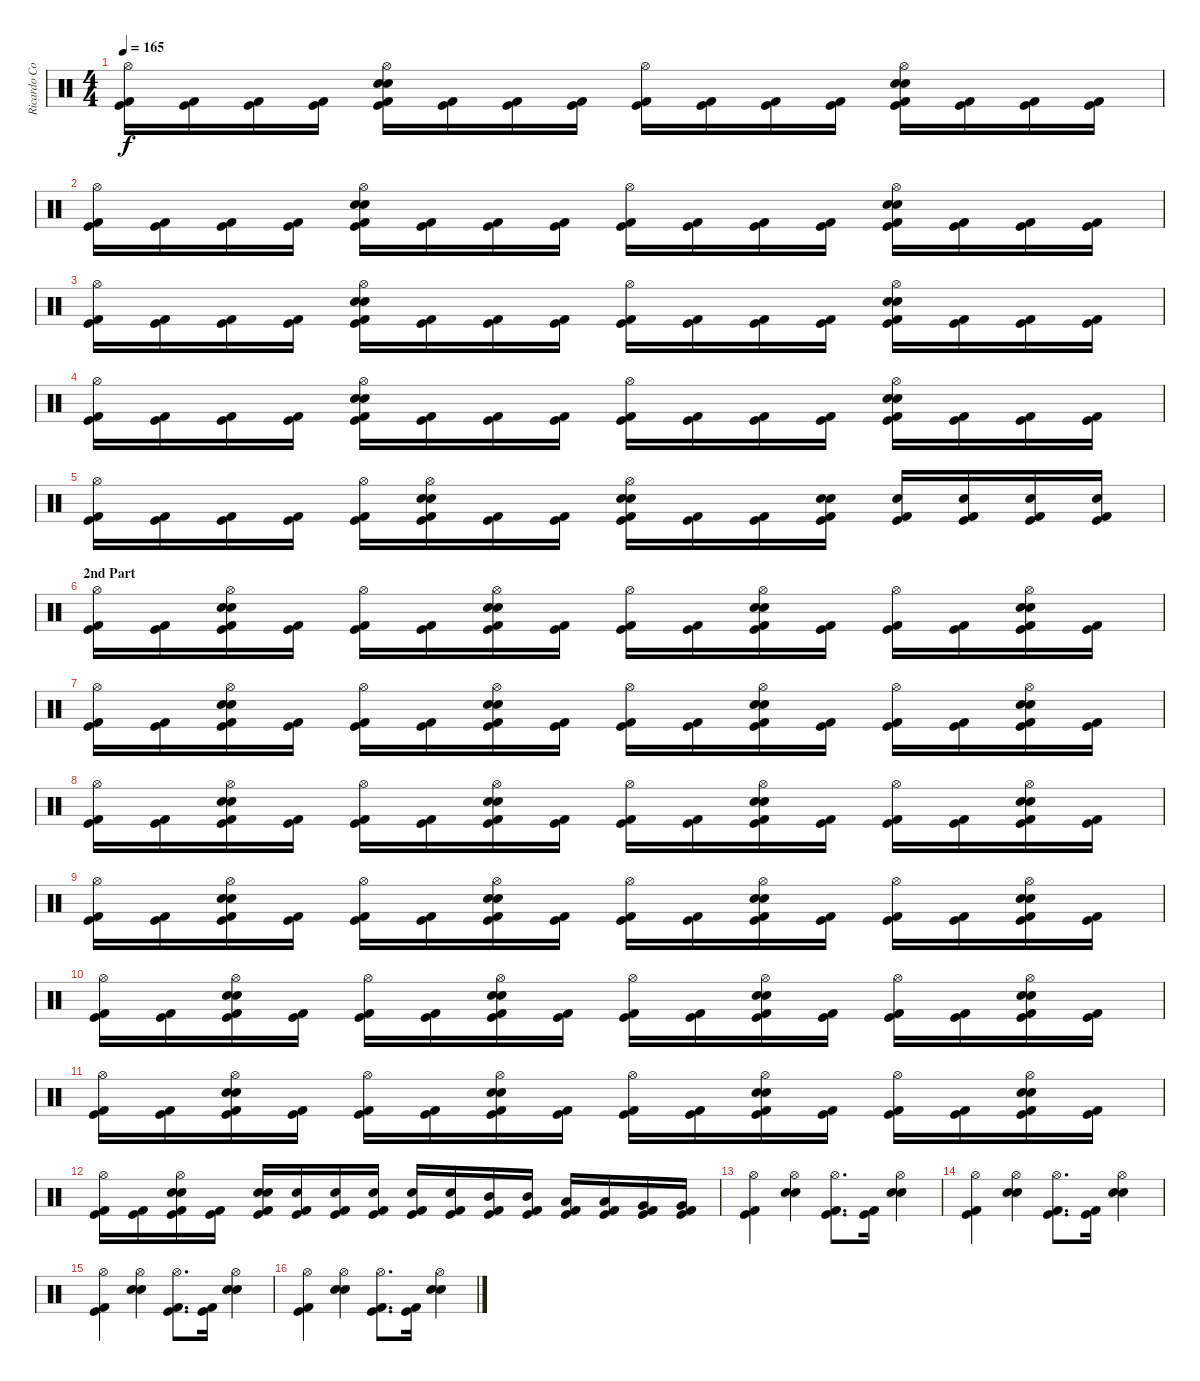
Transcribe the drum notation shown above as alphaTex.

\track ("Ricardo Confessori" "Ricardo Co") {instrument percussion}
\staff {score}
\articulation defaults
\ts (4 4)
\tempo 165
\clef neutral
\ks c
("Hi-Hat (open)" "Kick (hit) 2" "Kick (hit)").16{dy f} ("Kick (hit) 2" "Kick (hit)").16 ("Kick (hit) 2" "Kick (hit)").16 ("Kick (hit) 2" "Kick (hit)").16 ("Hi-Hat (open)" "Electric Snare (hit)" "Snare (hit) 2" "Kick (hit) 2" "Kick (hit)").16 ("Kick (hit) 2" "Kick (hit)").16 ("Kick (hit) 2" "Kick (hit)").16 ("Kick (hit) 2" "Kick (hit)").16 ("Hi-Hat (open)" "Kick (hit) 2" "Kick (hit)").16 ("Kick (hit) 2" "Kick (hit)").16 ("Kick (hit) 2" "Kick (hit)").16 ("Kick (hit) 2" "Kick (hit)").16 ("Hi-Hat (open)" "Electric Snare (hit)" "Snare (hit) 2" "Kick (hit) 2" "Kick (hit)").16 ("Kick (hit) 2" "Kick (hit)").16 ("Kick (hit) 2" "Kick (hit)").16 ("Kick (hit) 2" "Kick (hit)").16 |
("Hi-Hat (open)" "Kick (hit) 2" "Kick (hit)").16 ("Kick (hit) 2" "Kick (hit)").16 ("Kick (hit) 2" "Kick (hit)").16 ("Kick (hit) 2" "Kick (hit)").16 ("Hi-Hat (open)" "Electric Snare (hit)" "Snare (hit) 2" "Kick (hit) 2" "Kick (hit)").16 ("Kick (hit) 2" "Kick (hit)").16 ("Kick (hit) 2" "Kick (hit)").16 ("Kick (hit) 2" "Kick (hit)").16 ("Hi-Hat (open)" "Kick (hit) 2" "Kick (hit)").16 ("Kick (hit) 2" "Kick (hit)").16 ("Kick (hit) 2" "Kick (hit)").16 ("Kick (hit) 2" "Kick (hit)").16 ("Hi-Hat (open)" "Electric Snare (hit)" "Snare (hit) 2" "Kick (hit) 2" "Kick (hit)").16 ("Kick (hit) 2" "Kick (hit)").16 ("Kick (hit) 2" "Kick (hit)").16 ("Kick (hit) 2" "Kick (hit)").16 |
("Hi-Hat (open)" "Kick (hit) 2" "Kick (hit)").16 ("Kick (hit) 2" "Kick (hit)").16 ("Kick (hit) 2" "Kick (hit)").16 ("Kick (hit) 2" "Kick (hit)").16 ("Hi-Hat (open)" "Electric Snare (hit)" "Snare (hit) 2" "Kick (hit) 2" "Kick (hit)").16 ("Kick (hit) 2" "Kick (hit)").16 ("Kick (hit) 2" "Kick (hit)").16 ("Kick (hit) 2" "Kick (hit)").16 ("Hi-Hat (open)" "Kick (hit) 2" "Kick (hit)").16 ("Kick (hit) 2" "Kick (hit)").16 ("Kick (hit) 2" "Kick (hit)").16 ("Kick (hit) 2" "Kick (hit)").16 ("Hi-Hat (open)" "Electric Snare (hit)" "Snare (hit) 2" "Kick (hit) 2" "Kick (hit)").16 ("Kick (hit) 2" "Kick (hit)").16 ("Kick (hit) 2" "Kick (hit)").16 ("Kick (hit) 2" "Kick (hit)").16 |
("Hi-Hat (open)" "Kick (hit) 2" "Kick (hit)").16 ("Kick (hit) 2" "Kick (hit)").16 ("Kick (hit) 2" "Kick (hit)").16 ("Kick (hit) 2" "Kick (hit)").16 ("Hi-Hat (open)" "Electric Snare (hit)" "Snare (hit) 2" "Kick (hit) 2" "Kick (hit)").16 ("Kick (hit) 2" "Kick (hit)").16 ("Kick (hit) 2" "Kick (hit)").16 ("Kick (hit) 2" "Kick (hit)").16 ("Hi-Hat (open)" "Kick (hit) 2" "Kick (hit)").16 ("Kick (hit) 2" "Kick (hit)").16 ("Kick (hit) 2" "Kick (hit)").16 ("Kick (hit) 2" "Kick (hit)").16 ("Hi-Hat (open)" "Electric Snare (hit)" "Snare (hit) 2" "Kick (hit) 2" "Kick (hit)").16 ("Kick (hit) 2" "Kick (hit)").16 ("Kick (hit) 2" "Kick (hit)").16 ("Kick (hit) 2" "Kick (hit)").16 |
("Hi-Hat (open)" "Kick (hit) 2" "Kick (hit)").16 ("Kick (hit) 2" "Kick (hit)").16 ("Kick (hit) 2" "Kick (hit)").16 ("Kick (hit) 2" "Kick (hit)").16 ("Hi-Hat (open)" "Kick (hit) 2" "Kick (hit)").16 ("Hi-Hat (open)" "Electric Snare (hit)" "Snare (hit) 2" "Kick (hit) 2" "Kick (hit)").16 ("Kick (hit) 2" "Kick (hit)").16 ("Kick (hit) 2" "Kick (hit)").16 ("Hi-Hat (open)" "Electric Snare (hit)" "Snare (hit) 2" "Kick (hit) 2" "Kick (hit)").16 ("Kick (hit) 2" "Kick (hit)").16 ("Kick (hit) 2" "Kick (hit)").16 ("Electric Snare (hit)" "Snare (hit) 2" "Kick (hit) 2" "Kick (hit)").16 ("Electric Snare (hit)" "Kick (hit) 2" "Kick (hit)").16 ("Electric Snare (hit)" "Kick (hit) 2" "Kick (hit)").16 ("Electric Snare (hit)" "Kick (hit) 2" "Kick (hit)").16 ("Electric Snare (hit)" "Kick (hit) 2" "Kick (hit)").16 |
\section ("" "2nd Part")
("Hi-Hat (open)" "Kick (hit) 2" "Kick (hit)").16 ("Kick (hit) 2" "Kick (hit)").16 ("Hi-Hat (open)" "Electric Snare (hit)" "Snare (hit) 2" "Kick (hit) 2" "Kick (hit)").16 ("Kick (hit) 2" "Kick (hit)").16 ("Hi-Hat (open)" "Kick (hit) 2" "Kick (hit)").16 ("Kick (hit) 2" "Kick (hit)").16 ("Hi-Hat (open)" "Electric Snare (hit)" "Snare (hit) 2" "Kick (hit) 2" "Kick (hit)").16 ("Kick (hit) 2" "Kick (hit)").16 ("Hi-Hat (open)" "Kick (hit) 2" "Kick (hit)").16 ("Kick (hit) 2" "Kick (hit)").16 ("Hi-Hat (open)" "Electric Snare (hit)" "Snare (hit) 2" "Kick (hit) 2" "Kick (hit)").16 ("Kick (hit) 2" "Kick (hit)").16 ("Hi-Hat (open)" "Kick (hit) 2" "Kick (hit)").16 ("Kick (hit) 2" "Kick (hit)").16 ("Hi-Hat (open)" "Electric Snare (hit)" "Snare (hit) 2" "Kick (hit) 2" "Kick (hit)").16 ("Kick (hit) 2" "Kick (hit)").16 |
("Hi-Hat (open)" "Kick (hit) 2" "Kick (hit)").16 ("Kick (hit) 2" "Kick (hit)").16 ("Hi-Hat (open)" "Electric Snare (hit)" "Snare (hit) 2" "Kick (hit) 2" "Kick (hit)").16 ("Kick (hit) 2" "Kick (hit)").16 ("Hi-Hat (open)" "Kick (hit) 2" "Kick (hit)").16 ("Kick (hit) 2" "Kick (hit)").16 ("Hi-Hat (open)" "Electric Snare (hit)" "Snare (hit) 2" "Kick (hit) 2" "Kick (hit)").16 ("Kick (hit) 2" "Kick (hit)").16 ("Hi-Hat (open)" "Kick (hit) 2" "Kick (hit)").16 ("Kick (hit) 2" "Kick (hit)").16 ("Hi-Hat (open)" "Electric Snare (hit)" "Snare (hit) 2" "Kick (hit) 2" "Kick (hit)").16 ("Kick (hit) 2" "Kick (hit)").16 ("Hi-Hat (open)" "Kick (hit) 2" "Kick (hit)").16 ("Kick (hit) 2" "Kick (hit)").16 ("Hi-Hat (open)" "Electric Snare (hit)" "Snare (hit) 2" "Kick (hit) 2" "Kick (hit)").16 ("Kick (hit) 2" "Kick (hit)").16 |
("Hi-Hat (open)" "Kick (hit) 2" "Kick (hit)").16 ("Kick (hit) 2" "Kick (hit)").16 ("Hi-Hat (open)" "Electric Snare (hit)" "Snare (hit) 2" "Kick (hit) 2" "Kick (hit)").16 ("Kick (hit) 2" "Kick (hit)").16 ("Hi-Hat (open)" "Kick (hit) 2" "Kick (hit)").16 ("Kick (hit) 2" "Kick (hit)").16 ("Hi-Hat (open)" "Electric Snare (hit)" "Snare (hit) 2" "Kick (hit) 2" "Kick (hit)").16 ("Kick (hit) 2" "Kick (hit)").16 ("Hi-Hat (open)" "Kick (hit) 2" "Kick (hit)").16 ("Kick (hit) 2" "Kick (hit)").16 ("Hi-Hat (open)" "Electric Snare (hit)" "Snare (hit) 2" "Kick (hit) 2" "Kick (hit)").16 ("Kick (hit) 2" "Kick (hit)").16 ("Hi-Hat (open)" "Kick (hit) 2" "Kick (hit)").16 ("Kick (hit) 2" "Kick (hit)").16 ("Hi-Hat (open)" "Electric Snare (hit)" "Snare (hit) 2" "Kick (hit) 2" "Kick (hit)").16 ("Kick (hit) 2" "Kick (hit)").16 |
("Hi-Hat (open)" "Kick (hit) 2" "Kick (hit)").16 ("Kick (hit) 2" "Kick (hit)").16 ("Hi-Hat (open)" "Electric Snare (hit)" "Snare (hit) 2" "Kick (hit) 2" "Kick (hit)").16 ("Kick (hit) 2" "Kick (hit)").16 ("Hi-Hat (open)" "Kick (hit) 2" "Kick (hit)").16 ("Kick (hit) 2" "Kick (hit)").16 ("Hi-Hat (open)" "Electric Snare (hit)" "Snare (hit) 2" "Kick (hit) 2" "Kick (hit)").16 ("Kick (hit) 2" "Kick (hit)").16 ("Hi-Hat (open)" "Kick (hit) 2" "Kick (hit)").16 ("Kick (hit) 2" "Kick (hit)").16 ("Hi-Hat (open)" "Electric Snare (hit)" "Snare (hit) 2" "Kick (hit) 2" "Kick (hit)").16 ("Kick (hit) 2" "Kick (hit)").16 ("Hi-Hat (open)" "Kick (hit) 2" "Kick (hit)").16 ("Kick (hit) 2" "Kick (hit)").16 ("Hi-Hat (open)" "Electric Snare (hit)" "Snare (hit) 2" "Kick (hit) 2" "Kick (hit)").16 ("Kick (hit) 2" "Kick (hit)").16 |
("Hi-Hat (open)" "Kick (hit) 2" "Kick (hit)").16 ("Kick (hit) 2" "Kick (hit)").16 ("Hi-Hat (open)" "Electric Snare (hit)" "Snare (hit) 2" "Kick (hit) 2" "Kick (hit)").16 ("Kick (hit) 2" "Kick (hit)").16 ("Hi-Hat (open)" "Kick (hit) 2" "Kick (hit)").16 ("Kick (hit) 2" "Kick (hit)").16 ("Hi-Hat (open)" "Electric Snare (hit)" "Snare (hit) 2" "Kick (hit) 2" "Kick (hit)").16 ("Kick (hit) 2" "Kick (hit)").16 ("Hi-Hat (open)" "Kick (hit) 2" "Kick (hit)").16 ("Kick (hit) 2" "Kick (hit)").16 ("Hi-Hat (open)" "Electric Snare (hit)" "Snare (hit) 2" "Kick (hit) 2" "Kick (hit)").16 ("Kick (hit) 2" "Kick (hit)").16 ("Hi-Hat (open)" "Kick (hit) 2" "Kick (hit)").16 ("Kick (hit) 2" "Kick (hit)").16 ("Hi-Hat (open)" "Electric Snare (hit)" "Snare (hit) 2" "Kick (hit) 2" "Kick (hit)").16 ("Kick (hit) 2" "Kick (hit)").16 |
("Hi-Hat (open)" "Kick (hit) 2" "Kick (hit)").16 ("Kick (hit) 2" "Kick (hit)").16 ("Hi-Hat (open)" "Electric Snare (hit)" "Snare (hit) 2" "Kick (hit) 2" "Kick (hit)").16 ("Kick (hit) 2" "Kick (hit)").16 ("Hi-Hat (open)" "Kick (hit) 2" "Kick (hit)").16 ("Kick (hit) 2" "Kick (hit)").16 ("Hi-Hat (open)" "Electric Snare (hit)" "Snare (hit) 2" "Kick (hit) 2" "Kick (hit)").16 ("Kick (hit) 2" "Kick (hit)").16 ("Hi-Hat (open)" "Kick (hit) 2" "Kick (hit)").16 ("Kick (hit) 2" "Kick (hit)").16 ("Hi-Hat (open)" "Electric Snare (hit)" "Snare (hit) 2" "Kick (hit) 2" "Kick (hit)").16 ("Kick (hit) 2" "Kick (hit)").16 ("Hi-Hat (open)" "Kick (hit) 2" "Kick (hit)").16 ("Kick (hit) 2" "Kick (hit)").16 ("Hi-Hat (open)" "Electric Snare (hit)" "Snare (hit) 2" "Kick (hit) 2" "Kick (hit)").16 ("Kick (hit) 2" "Kick (hit)").16 |
("Hi-Hat (open)" "Kick (hit) 2" "Kick (hit)").16 ("Kick (hit) 2" "Kick (hit)").16 ("Hi-Hat (open)" "Electric Snare (hit)" "Snare (hit) 2" "Kick (hit) 2" "Kick (hit)").16 ("Kick (hit) 2" "Kick (hit)").16 ("Electric Snare (hit)" "Snare (hit) 2" "Kick (hit) 2" "Kick (hit)").16 ("Electric Snare (hit)" "Kick (hit) 2" "Kick (hit)").16 ("Electric Snare (hit)" "Kick (hit) 2" "Kick (hit)").16 ("Electric Snare (hit)" "Kick (hit) 2" "Kick (hit)").16 ("Electric Snare (hit)" "Kick (hit) 2" "Kick (hit)").16 ("Electric Snare (hit)" "Kick (hit) 2" "Kick (hit)").16 ("Mid Tom (hit)" "Kick (hit) 2" "Kick (hit)").16 ("Mid Tom (hit)" "Kick (hit) 2" "Kick (hit)").16 ("Low Tom (hit)" "Kick (hit) 2" "Kick (hit)").16 ("Low Tom (hit)" "Kick (hit) 2" "Kick (hit)").16 ("Very Low Tom (hit)" "Kick (hit) 2" "Kick (hit)").16 ("Very Low Tom (hit)" "Kick (hit) 2" "Kick (hit)").16 |
("Hi-Hat (open)" "Kick (hit) 2" "Kick (hit)").4 ("Hi-Hat (open)" "Electric Snare (hit)" "Snare (hit) 2").4 ("Hi-Hat (open)" "Kick (hit) 2" "Kick (hit)").8{d} ("Kick (hit) 2" "Kick (hit)").16 ("Hi-Hat (open)" "Electric Snare (hit)" "Snare (hit) 2").4 |
("Hi-Hat (open)" "Kick (hit) 2" "Kick (hit)").4 ("Hi-Hat (open)" "Electric Snare (hit)" "Snare (hit) 2").4 ("Hi-Hat (open)" "Kick (hit) 2" "Kick (hit)").8{d} ("Kick (hit) 2" "Kick (hit)").16 ("Hi-Hat (open)" "Electric Snare (hit)" "Snare (hit) 2").4 |
("Hi-Hat (open)" "Kick (hit) 2" "Kick (hit)").4 ("Hi-Hat (open)" "Electric Snare (hit)" "Snare (hit) 2").4 ("Hi-Hat (open)" "Kick (hit) 2" "Kick (hit)").8{d} ("Kick (hit) 2" "Kick (hit)").16 ("Hi-Hat (open)" "Electric Snare (hit)" "Snare (hit) 2").4 |
("Hi-Hat (open)" "Kick (hit) 2" "Kick (hit)").4 ("Hi-Hat (open)" "Electric Snare (hit)" "Snare (hit) 2").4 ("Hi-Hat (open)" "Kick (hit) 2" "Kick (hit)").8{d} ("Kick (hit) 2" "Kick (hit)").16 ("Hi-Hat (open)" "Electric Snare (hit)" "Snare (hit) 2").4
